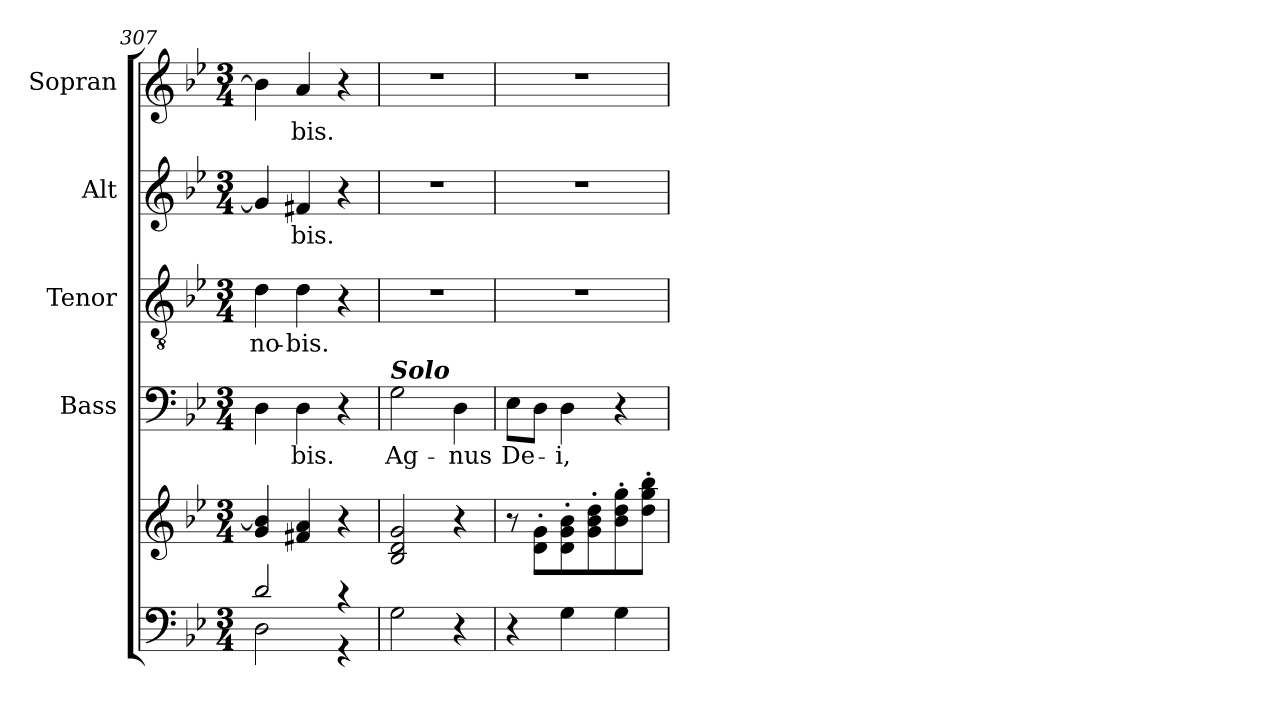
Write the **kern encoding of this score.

**kern	**kern	**kern	**text	**kern	**text	**kern	**text	**kern	**text
*part5	*part5	*part4	*part4	*part3	*part3	*part2	*part2	*part1	*part1
*staff6	*staff5	*staff4	*staff4	*staff3	*staff3	*staff2	*staff2	*staff1	*staff1
*	*	*I"Bass	*	*I"Tenor	*	*I"Alt	*	*I"Sopran	*
*	*	*I'B.	*	*I'T.	*	*I'A.	*	*I'S.	*
*clefF4	*clefG2	*clefF4	*	*clefGv2	*	*clefG2	*	*clefG2	*
*k[b-e-]	*k[b-e-]	*k[b-e-]	*	*k[b-e-]	*	*k[b-e-]	*	*k[b-e-]	*
*B-:	*B-:	*B-:	*	*B-:	*	*B-:	*	*B-:	*
*M3/4	*M3/4	*M3/4	*	*M3/4	*	*M3/4	*	*M3/4	*
=307	=307	=307	=307	=307	=307	=307	=307	=307	=307
*^	*	*	*	*	*	*	*	*	*
!	!	!	!	!	!	!LO:LY:b	!	!	!	!
2d/	2D\	4g/ 4b-/]	4D\	.	4d\	no-	4g/]	.	4b-\]	.
!	!	!	!	!LO:LY:b	!	!LO:LY:b	!	!LO:LY:b	!	!LO:LY:b
.	.	4f#X/ 4a/	4D\	-bis.	4d\	-bis.	4f#X/	-bis.	4a/	-bis.
4r	4r	4r	4r	.	4r	.	4r	.	4r	.
=308	=308	=308	=308	=308	=308	=308	=308	=308	=308	=308
!	!	!	!LO:TX:a:Bi:t=Solo	!	!	!	!	!	!	!
!	!	!	!	!LO:LY:b	!	!	!	!	!	!
*v	*v	*	*	*	*	*	*	*	*	*
2G\	2B-/ 2d/ 2g/	2G\	Ag-	2.r	.	2.r	.	2.r	.
!	!	!	!LO:LY:b	!	!	!	!	!	!
4r	4r	4D\	-nus	.	.	.	.	.	.
=309	=309	=309	=309	=309	=309	=309	=309	=309	=309
!	!	!	!LO:LY:b	!	!	!	!	!	!
4r	8r	8E-\L	De-	2.r	.	2.r	.	2.r	.
.	8d\'> 8g\'>L	8D\J	.	.	.	.	.	.	.
!	!	!	!LO:LY:b	!	!	!	!	!	!
4G\	8d\'> 8g\'> 8b-\'>	4D\	-i,	.	.	.	.	.	.
.	8g\'> 8b-\'> 8dd\'>	.	.	.	.	.	.	.	.
4G\	8b-\'> 8dd\'> 8gg\'>	4r	.	.	.	.	.	.	.
.	8dd\'> 8gg\'> 8bb-\'>J	.	.	.	.	.	.	.	.
=	=	=	=	=	=	=	=	=	=
*-	*-	*-	*-	*-	*-	*-	*-	*-	*-
